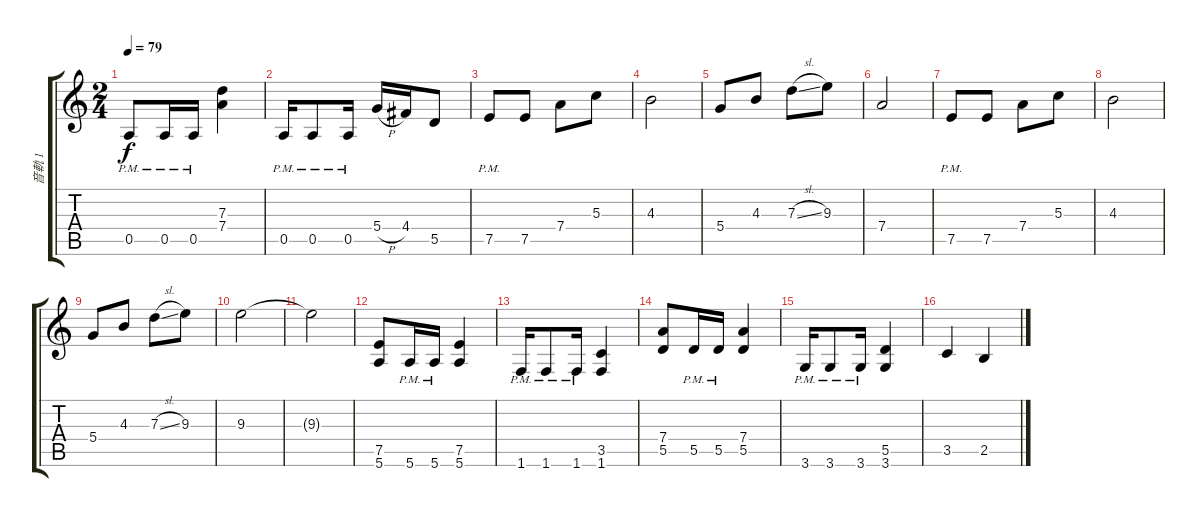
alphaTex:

\track ("音軌 1" "音軌 1") {instrument electricguitarjazz}
\staff {score tabs}
\tuning (E4 B3 G3 D3 A2 E2) {hide}
\ts (2 4)
\tempo 79
\clef g2
\ks c
0.5{pm}.8{dy f} 0.5{pm}.16 0.5{pm}.16 (7.3 7.4).4 |
0.5{pm}.16 0.5{pm}.8 0.5{pm}.16 5.4{h}.16 4.4.16 5.5.8 |
7.5{pm}.8 7.5.8 7.4.8 5.3.8 |
4.3.2 |
5.4.8 4.3.8 7.3{sl}.8 9.3.8 |
7.4.2 |
7.5{pm}.8 7.5.8 7.4.8 5.3.8 |
4.3.2 |
5.4.8 4.3.8 7.3{sl}.8 9.3.8 |
9.3.2 |
9.3{t}.2 |
(7.5 5.6).8 5.6{pm}.16 5.6{pm}.16 (7.5 5.6).4 |
1.6{pm}.16 1.6{pm}.8 1.6{pm}.16 (3.5 1.6).4 |
(7.4 5.5).8 5.5{pm}.16 5.5{pm}.16 (7.4 5.5).4 |
3.6{pm}.16 3.6{pm}.8 3.6{pm}.16 (5.5 3.6).4 |
3.5.4 2.5.4
